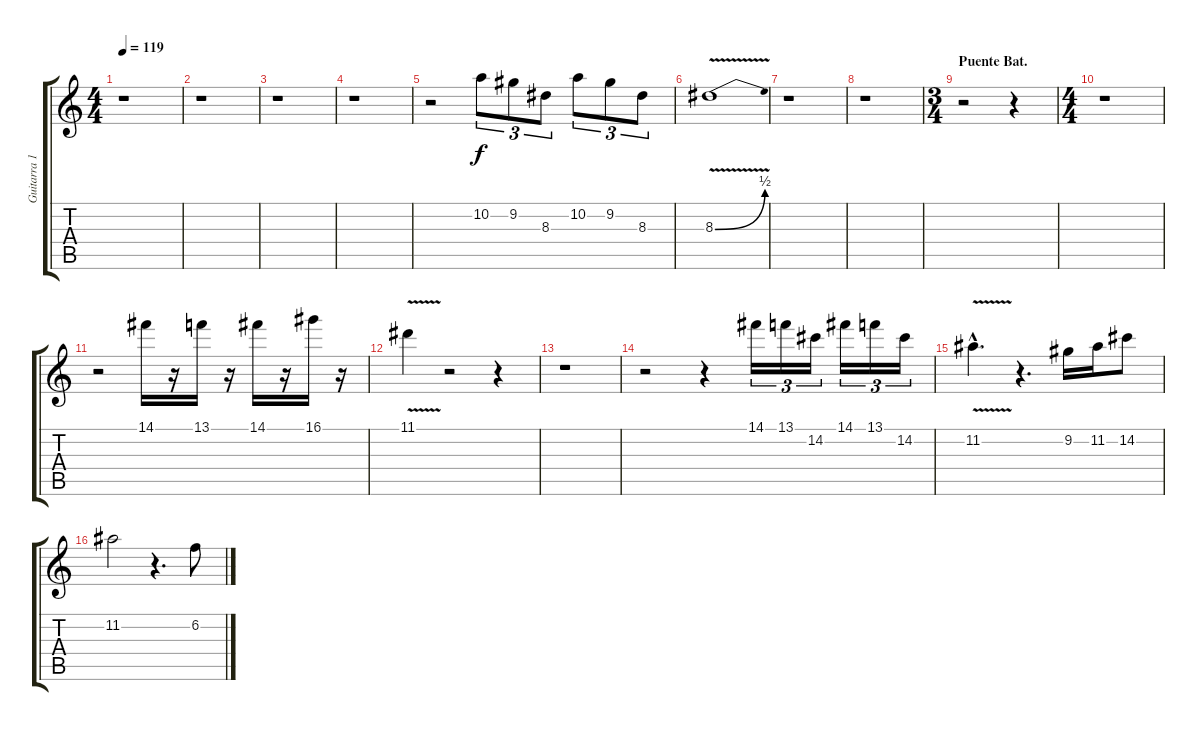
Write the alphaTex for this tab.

\track ("Guitarra 1" "Guitarra 1") {instrument distortionguitar}
\staff {score tabs}
\tuning (E4 B3 G3 D3 A2 E2) {hide}
\ts (4 4)
\tempo 119
\clef g2
\ks c
r.1{dy f instrument distortionguitar} |
r.1 |
r.1 |
r.1 |
r.2 10.2.8{tu (3 2)} 9.2.8{tu (3 2)} 8.3.8{tu (3 2)} 10.2.8{tu (3 2)} 9.2.8{tu (3 2)} 8.3.8{tu (3 2)} |
8.3{be (bend 0 0 60 2) v}.1 |
r.1 |
r.1 |
\ts (3 4)
\section ("" "Puente Bat.")
r.2 r.4 |
\ts (4 4)
r.1 |
r.2 14.1.16 r.16 13.1.16 r.16 14.1.16 r.16 16.1.16 r.16 |
11.1{v}.4 r.2 r.4 |
r.1 |
r.2 r.4 14.1.16{tu (3 2)} 13.1.16{tu (3 2)} 14.2.16{tu (3 2)} 14.1.16{tu (3 2)} 13.1.16{tu (3 2)} 14.2.16{tu (3 2)} |
11.2{v hac}.4{d} r.4{d} 9.2.16 11.2.16 14.2.8 |
11.2.2 r.4{d} 6.2.8
